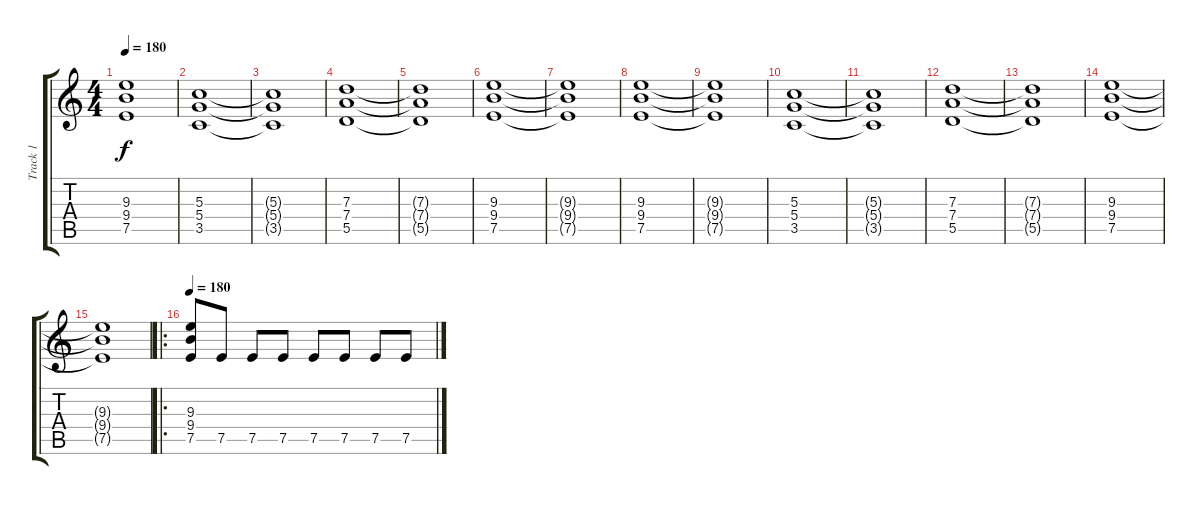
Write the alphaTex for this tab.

\track ("Track 1" "Track 1") {instrument overdrivenguitar}
\staff {score tabs}
\tuning (E4 B3 G3 D3 A2 E2) {hide}
\ts (4 4)
\tempo 180
\clef g2
\ks c
(9.3{t} 9.4{t} 7.5{t}).1{dy f} |
(5.3 5.4 3.5).1 |
(5.3{t} 5.4{t} 3.5{t}).1 |
(7.3 7.4 5.5).1 |
(7.3{t} 7.4{t} 5.5{t}).1 |
(9.3 9.4 7.5).1 |
(9.3{t} 9.4{t} 7.5{t}).1 |
(9.3 9.4 7.5).1 |
(9.3{t} 9.4{t} 7.5{t}).1 |
(5.3 5.4 3.5).1 |
(5.3{t} 5.4{t} 3.5{t}).1 |
(7.3 7.4 5.5).1 |
(7.3{t} 7.4{t} 5.5{t}).1 |
(9.3 9.4 7.5).1 |
(9.3{t} 9.4{t} 7.5{t}).1 |
\ro
\tempo 180
(9.3 9.4 7.5).8 7.5.8 7.5.8 7.5.8 7.5.8 7.5.8 7.5.8 7.5.8
